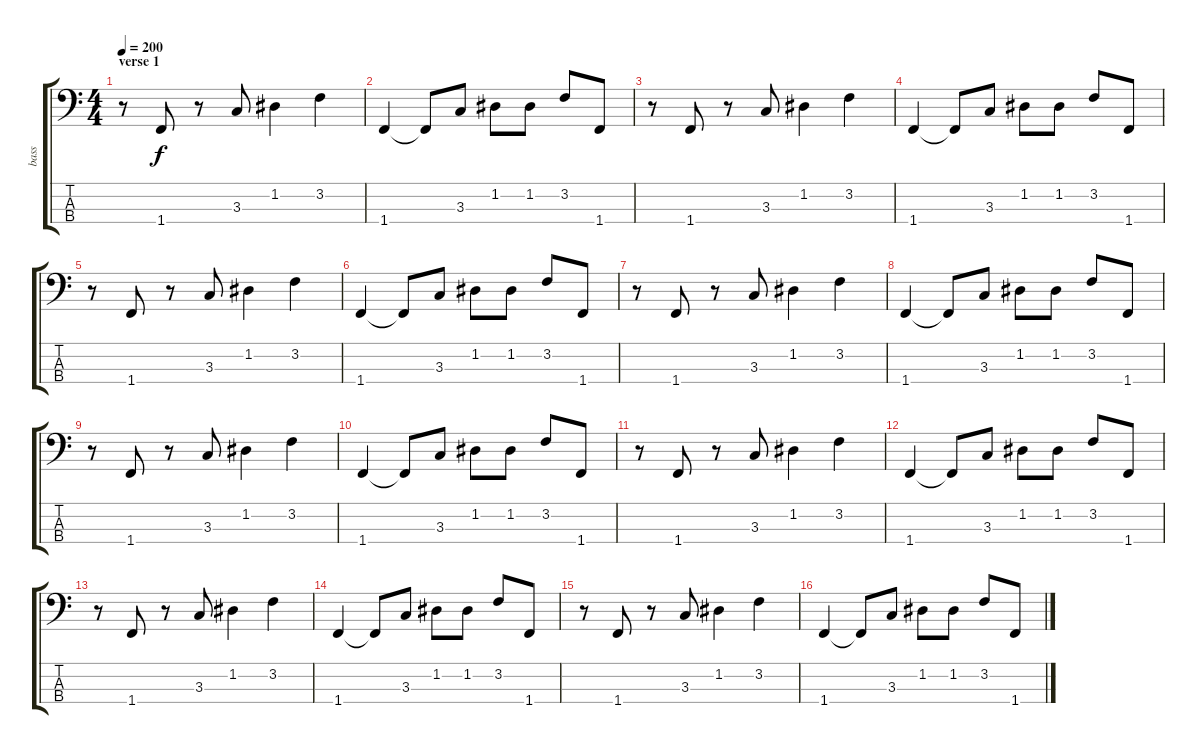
\track ("bass" "bass") {instrument fretlessbass}
\staff {score tabs}
\tuning (G2 D2 A1 E1) {hide}
\ts (4 4)
\section ("" "verse 1")
\tempo 200
\clef f4
\ks c
r.8{dy f} 1.4.8 r.8 3.3.8 1.2.4 3.2.4 |
1.4.4 1.4{t}.8 3.3.8 1.2.8 1.2.8 3.2.8 1.4.8 |
r.8 1.4.8 r.8 3.3.8 1.2.4 3.2.4 |
1.4.4 1.4{t}.8 3.3.8 1.2.8 1.2.8 3.2.8 1.4.8 |
r.8 1.4.8 r.8 3.3.8 1.2.4 3.2.4 |
1.4.4 1.4{t}.8 3.3.8 1.2.8 1.2.8 3.2.8 1.4.8 |
r.8 1.4.8 r.8 3.3.8 1.2.4 3.2.4 |
1.4.4 1.4{t}.8 3.3.8 1.2.8 1.2.8 3.2.8 1.4.8 |
r.8 1.4.8 r.8 3.3.8 1.2.4 3.2.4 |
1.4.4 1.4{t}.8 3.3.8 1.2.8 1.2.8 3.2.8 1.4.8 |
r.8 1.4.8 r.8 3.3.8 1.2.4 3.2.4 |
1.4.4 1.4{t}.8 3.3.8 1.2.8 1.2.8 3.2.8 1.4.8 |
r.8 1.4.8 r.8 3.3.8 1.2.4 3.2.4 |
1.4.4 1.4{t}.8 3.3.8 1.2.8 1.2.8 3.2.8 1.4.8 |
r.8 1.4.8 r.8 3.3.8 1.2.4 3.2.4 |
1.4.4 1.4{t}.8 3.3.8 1.2.8 1.2.8 3.2.8 1.4.8
